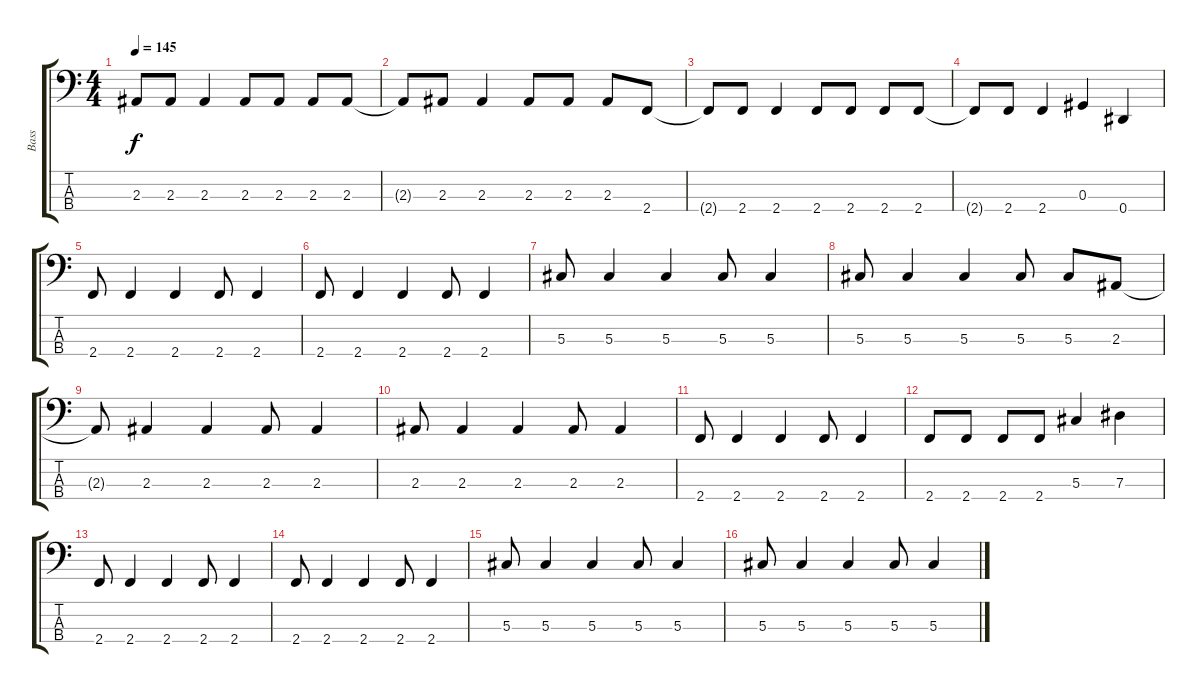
\track ("Bass" "Bass") {instrument electricbasspick}
\staff {score tabs}
\tuning (Gb2 Db2 Ab1 Eb1) {hide}
\ts (4 4)
\tempo 145
\clef f4
\ks c
2.3{t}.8{dy f} 2.3.8 2.3.4 2.3.8 2.3.8 2.3.8 2.3.8 |
2.3{t}.8 2.3.8 2.3.4 2.3.8 2.3.8 2.3.8 2.4.8 |
2.4{t}.8 2.4.8 2.4.4 2.4.8 2.4.8 2.4.8 2.4.8 |
2.4{t}.8 2.4.8 2.4.4 0.3.4 0.4.4 |
2.4.8 2.4.4 2.4.4 2.4.8 2.4.4 |
2.4.8 2.4.4 2.4.4 2.4.8 2.4.4 |
5.3.8 5.3.4 5.3.4 5.3.8 5.3.4 |
5.3.8 5.3.4 5.3.4 5.3.8 5.3.8 2.3.8 |
2.3{t}.8 2.3.4 2.3.4 2.3.8 2.3.4 |
2.3.8 2.3.4 2.3.4 2.3.8 2.3.4 |
2.4.8 2.4.4 2.4.4 2.4.8 2.4.4 |
2.4.8 2.4.8 2.4.8 2.4.8 5.3.4 7.3.4 |
2.4.8 2.4.4 2.4.4 2.4.8 2.4.4 |
2.4.8 2.4.4 2.4.4 2.4.8 2.4.4 |
5.3.8 5.3.4 5.3.4 5.3.8 5.3.4 |
5.3.8 5.3.4 5.3.4 5.3.8 5.3.4
